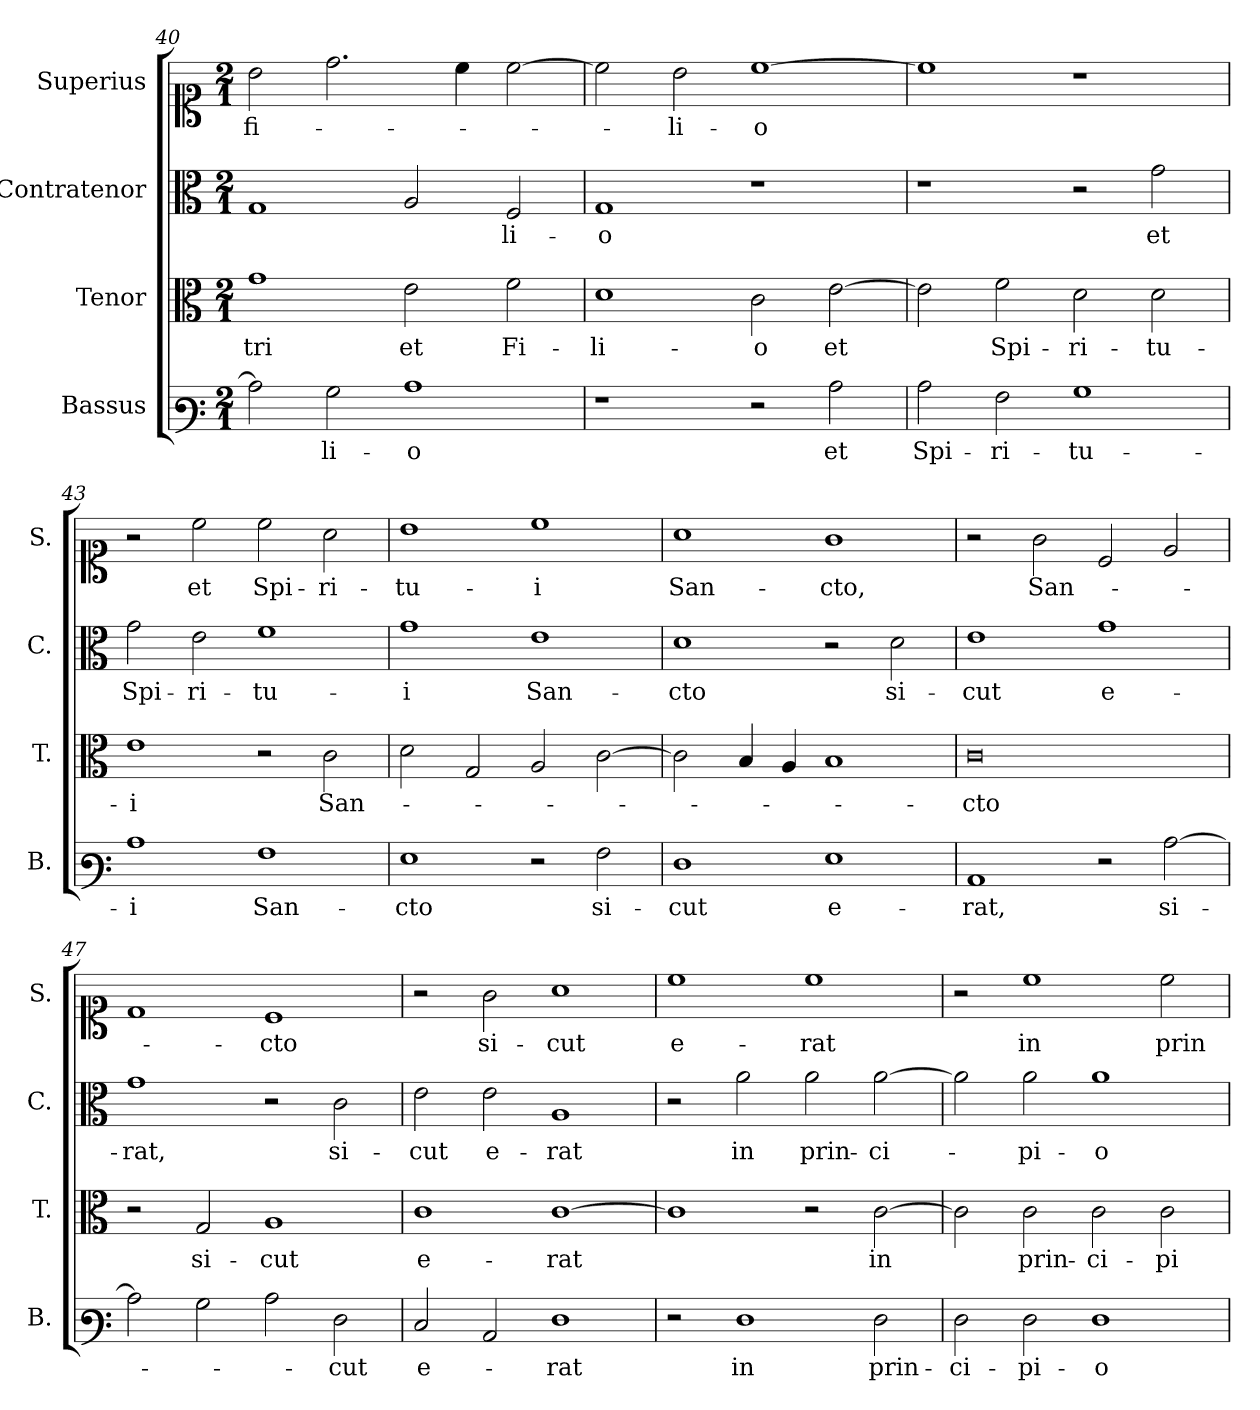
**kern	**text	**kern	**text	**kern	**text	**kern	**text
*part4	*part4	*part3	*part3	*part2	*part2	*part1	*part1
*staff4	*staff4	*staff3	*staff3	*staff2	*staff2	*staff1	*staff1
*I"Bassus	*	*I"Tenor	*	*I"Contratenor	*	*I"Superius	*
*I'B.	*	*I'T.	*	*I'C.	*	*I'S.	*
!!LO:PB:g=z
*clefF3	*	*clefC3	*	*clefC3	*	*clefC1	*
*k[]	*	*k[]	*	*k[]	*	*k[]	*
*M2/1	*	*M2/1	*	*M2/1	*	*M2/1	*
=40	=40	=40	=40	=40	=40	=40	=40
!	!	!	!LO:LY:b	!	!	!	!LO:LY:b
2c\]	.	1g	tri	1G	.	2b\	fi-
!	!LO:LY:b	!	!	!	!	!	!
2B\	-li-	.	.	.	.	2.dd\	.
!	!LO:LY:b	!	!LO:LY:b	!	!	!	!
1c	-o	2e\	et	2A/	.	.	.
.	.	.	.	.	.	4cc\	.
!	!	!	!LO:LY:b	!	!LO:LY:b	!	!
.	.	2f\	Fi-	2F/	-li-	[2cc\	.
=41	=41	=41	=41	=41	=41	=41	=41
!	!	!	!LO:LY:b	!	!LO:LY:b	!	!
1r	.	1d	-li-	1G	-o	2cc\]	.
!	!	!	!	!	!	!	!LO:LY:b
.	.	.	.	.	.	2b\	li-
!	!	!	!LO:LY:b	!	!	!	!LO:LY:b
2r	.	2c\	-o	1r	.	[1cc	-o
!	!LO:LY:b	!	!LO:LY:b	!	!	!	!
2c\	et	[2e\	et	.	.	.	.
=42	=42	=42	=42	=42	=42	=42	=42
!	!LO:LY:b	!	!	!	!	!	!
2c\	Spi-	2e\]	.	1r	.	1cc]	.
!	!LO:LY:b	!	!LO:LY:b	!	!	!	!
2A\	-ri-	2f\	Spi-	.	.	.	.
!	!LO:LY:b	!	!LO:LY:b	!	!	!	!
1B	-tu-	2d\	-ri-	2r	.	1r	.
!	!	!	!LO:LY:b	!	!LO:LY:b	!	!
.	.	2d\	-tu-	2g\	et	.	.
=43	=43	=43	=43	=43	=43	=43	=43
!	!LO:LY:b	!	!LO:LY:b	!	!LO:LY:b	!	!
1c	-i	1e	-i	2g\	Spi-	2r	.
!	!	!	!	!	!LO:LY:b	!	!LO:LY:b
.	.	.	.	2e\	-ri-	2cc\	et
!	!LO:LY:b	!	!	!	!LO:LY:b	!	!LO:LY:b
1A	San-	2r	.	1f	-tu-	2cc\	Spi-
!	!	!	!LO:LY:b	!	!	!	!LO:LY:b
.	.	2c\	San-	.	.	2a\	-ri-
=44	=44	=44	=44	=44	=44	=44	=44
!	!LO:LY:b	!	!	!	!LO:LY:b	!	!LO:LY:b
1G	-cto	2d\	.	1g	-i	1b	-tu-
.	.	2G/	.	.	.	.	.
!	!	!	!	!	!LO:LY:b	!	!LO:LY:b
2r	.	2A/	.	1e	San-	1cc	-i
!	!LO:LY:b	!	!	!	!	!	!
2A\	si-	[2c\	.	.	.	.	.
=45	=45	=45	=45	=45	=45	=45	=45
!	!LO:LY:b	!	!	!	!LO:LY:b	!	!LO:LY:b
1F	-cut	2c\]	.	1d	-cto	1a	San-
.	.	4B/	.	.	.	.	.
.	.	4A/	.	.	.	.	.
!	!LO:LY:b	!	!	!	!	!	!LO:LY:b
1G	e-	1B	.	2r	.	1g	-cto,
!	!	!	!	!	!LO:LY:b	!	!
.	.	.	.	2d\	si-	.	.
=46	=46	=46	=46	=46	=46	=46	=46
!	!LO:LY:b	!	!LO:LY:b	!	!LO:LY:b	!	!
1C	-rat,	0c	-cto	1e	-cut	2r	.
!	!	!	!	!	!	!	!LO:LY:b
.	.	.	.	.	.	2g\	San-
!	!	!	!	!	!LO:LY:b	!	!
2r	.	.	.	1g	e-	2c/	.
!	!LO:LY:b	!	!	!	!	!	!
[2c\	si-	.	.	.	.	2e/	.
!!LO:LB:g=z
=47	=47	=47	=47	=47	=47	=47	=47
!	!	!	!	!	!LO:LY:b	!	!
2c\]	.	2r	.	1g	-rat,	1d	.
!	!	!	!LO:LY:b	!	!	!	!
2B\	.	2G/	si-	.	.	.	.
!	!	!	!LO:LY:b	!	!	!	!LO:LY:b
2c\	.	1A	-cut	2r	.	1c	-cto
!	!LO:LY:b	!	!	!	!LO:LY:b	!	!
2F\	cut	.	.	2c\	si-	.	.
=48	=48	=48	=48	=48	=48	=48	=48
!	!LO:LY:b	!	!LO:LY:b	!	!LO:LY:b	!	!
2E/	e-	1c	e-	2e\	-cut	2r	.
!	!	!	!	!	!LO:LY:b	!	!LO:LY:b
2C/	.	.	.	2e\	e-	2g\	si-
!	!LO:LY:b	!	!LO:LY:b	!	!LO:LY:b	!	!LO:LY:b
1F	-rat	[1c	-rat	1A	-rat	1a	-cut
=49	=49	=49	=49	=49	=49	=49	=49
!	!	!	!	!	!	!	!LO:LY:b
2r	.	1c]	.	2r	.	1cc	e-
!	!LO:LY:b	!	!	!	!LO:LY:b	!	!
1F	in	.	.	2a\	in	.	.
!	!	!	!	!	!LO:LY:b	!	!LO:LY:b
.	.	2r	.	2a\	prin-	1cc	-rat
!	!LO:LY:b	!	!LO:LY:b	!	!LO:LY:b	!	!
2F\	prin-	[2c\	in	[2a\	ci-	.	.
=50	=50	=50	=50	=50	=50	=50	=50
!	!LO:LY:b	!	!	!	!	!	!
2F\	-ci-	2c\]	.	2a\]	.	2r	.
!	!LO:LY:b	!	!LO:LY:b	!	!LO:LY:b	!	!LO:LY:b
2F\	-pi-	2c\	prin-	2a\	-pi-	1cc	in
!	!LO:LY:b	!	!LO:LY:b	!	!LO:LY:b	!	!
1F	-o	2c\	-ci-	1a	-o	.	.
!	!	!	!LO:LY:b	!	!	!	!LO:LY:b
.	.	2c\	-pi-	.	.	2cc\	prin-
=	=	=	=	=	=	=	=
*-	*-	*-	*-	*-	*-	*-	*-
